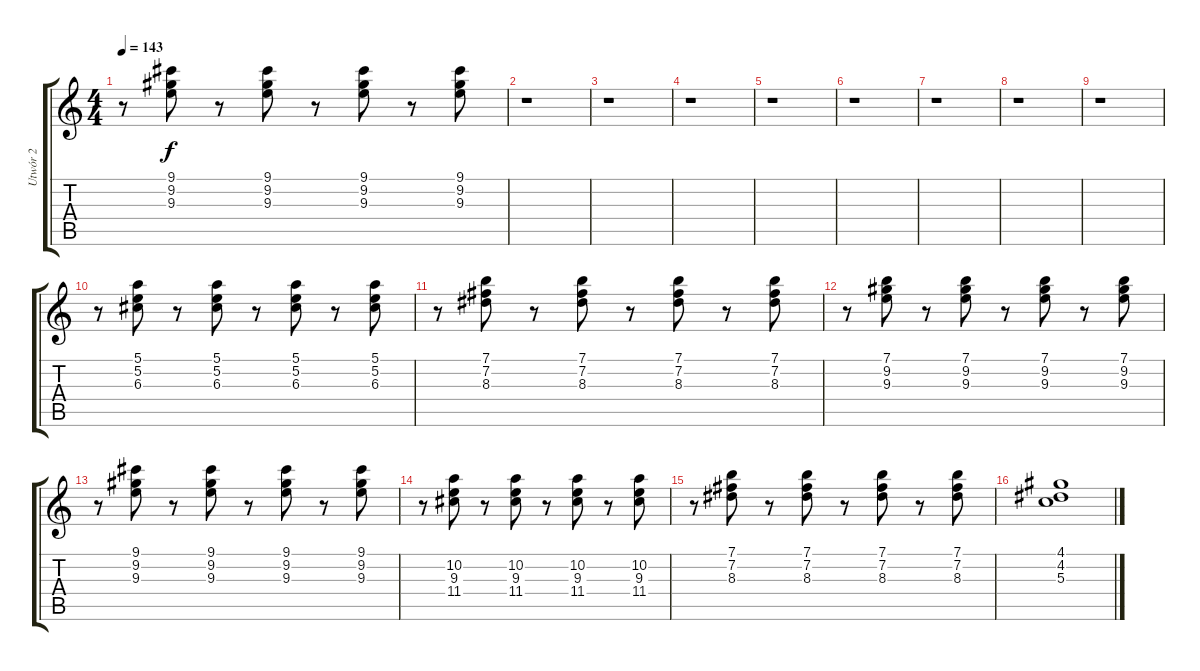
\track ("Utwór 2" "Utwór 2") {instrument electricguitarclean}
\staff {score tabs}
\tuning (E4 B3 G3 D3 A2 E2) {hide}
\ts (4 4)
\tempo 143
\clef g2
\ks c
r.8{dy f} (9.1 9.2 9.3).8 r.8 (9.1 9.2 9.3).8 r.8 (9.1 9.2 9.3).8 r.8 (9.1 9.2 9.3).8 |
r.1 |
r.1 |
r.1 |
r.1 |
r.1 |
r.1 |
r.1 |
r.1 |
r.8 (5.1 5.2 6.3).8 r.8 (5.1 5.2 6.3).8 r.8 (5.1 5.2 6.3).8 r.8 (5.1 5.2 6.3).8 |
r.8 (7.1 7.2 8.3).8 r.8 (7.1 7.2 8.3).8 r.8 (7.1 7.2 8.3).8 r.8 (7.1 7.2 8.3).8 |
r.8 (7.1 9.2 9.3).8 r.8 (7.1 9.2 9.3).8 r.8 (7.1 9.2 9.3).8 r.8 (7.1 9.2 9.3).8 |
r.8 (9.1 9.2 9.3).8 r.8 (9.1 9.2 9.3).8 r.8 (9.1 9.2 9.3).8 r.8 (9.1 9.2 9.3).8 |
r.8 (10.2 9.3 11.4).8 r.8 (10.2 9.3 11.4).8 r.8 (10.2 9.3 11.4).8 r.8 (10.2 9.3 11.4).8 |
r.8 (7.1 7.2 8.3).8 r.8 (7.1 7.2 8.3).8 r.8 (7.1 7.2 8.3).8 r.8 (7.1 7.2 8.3).8 |
(4.1 4.2 5.3).1
